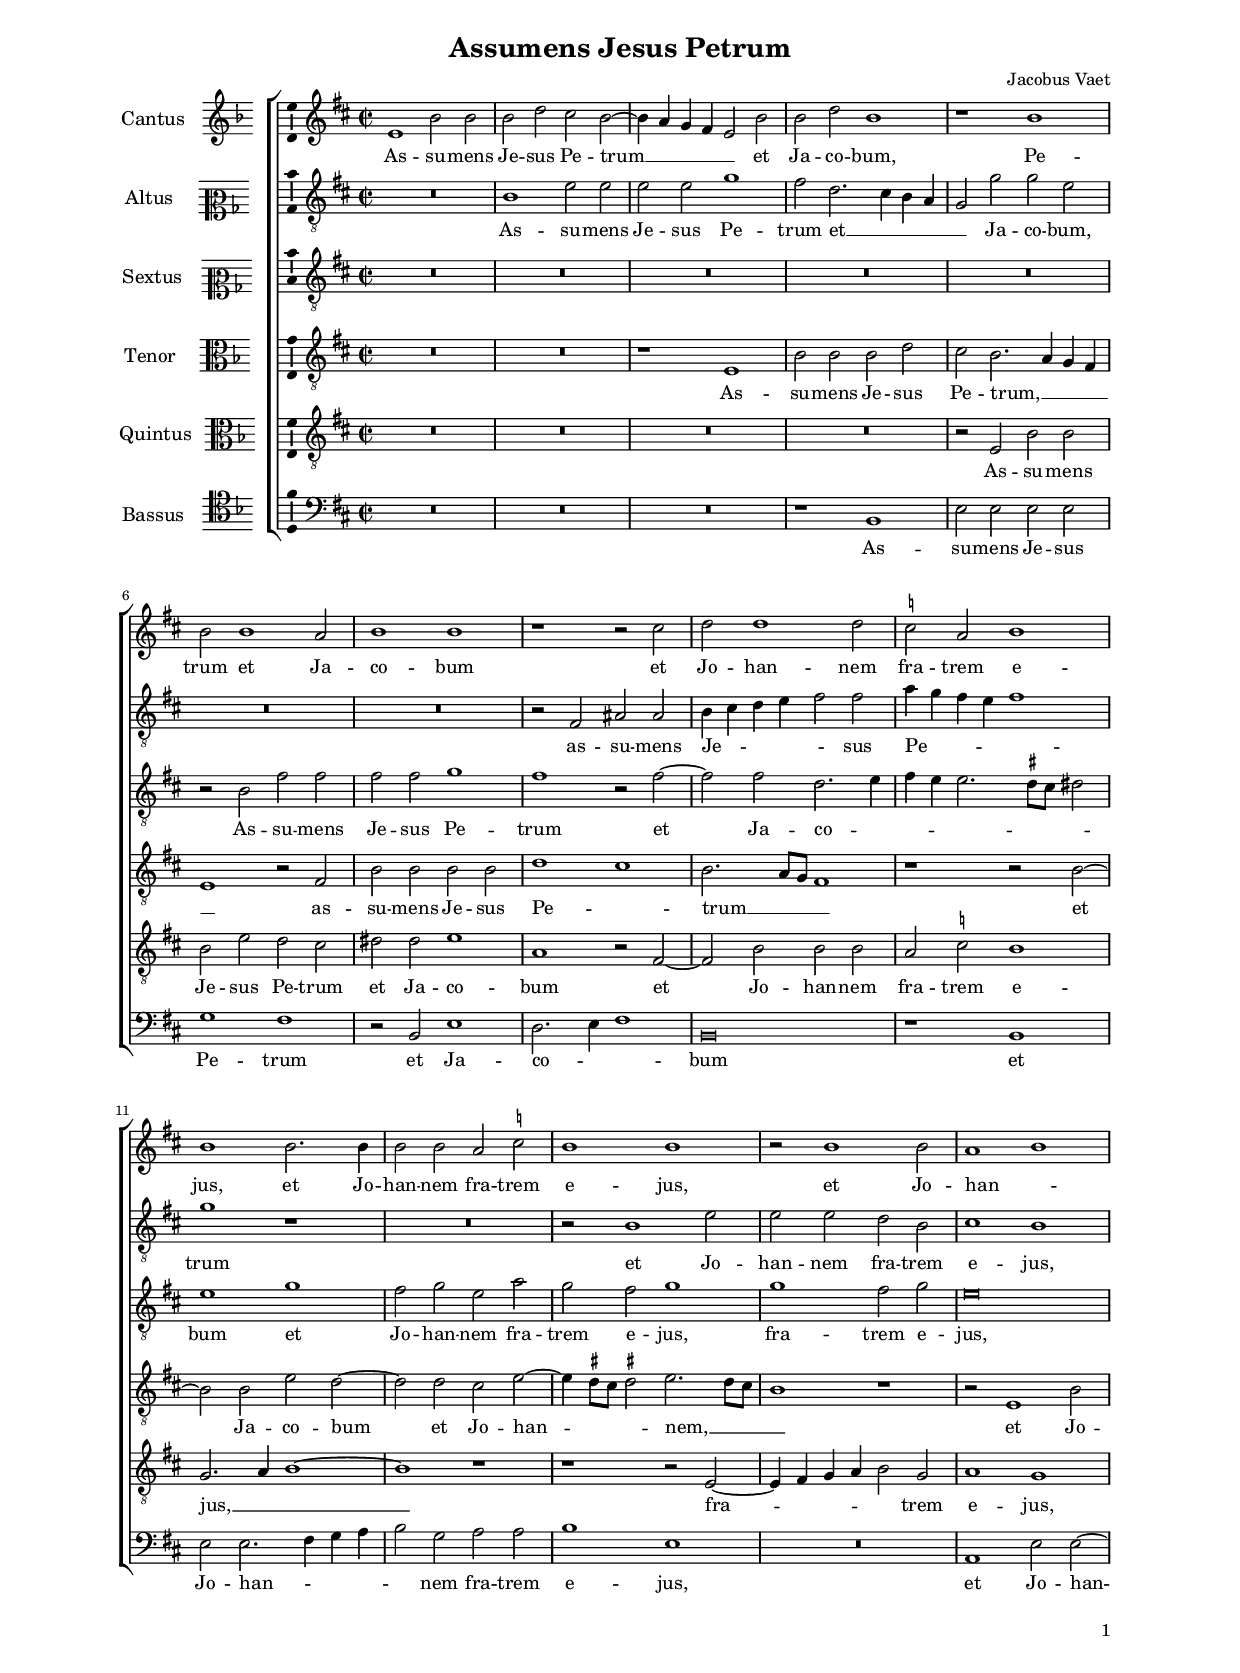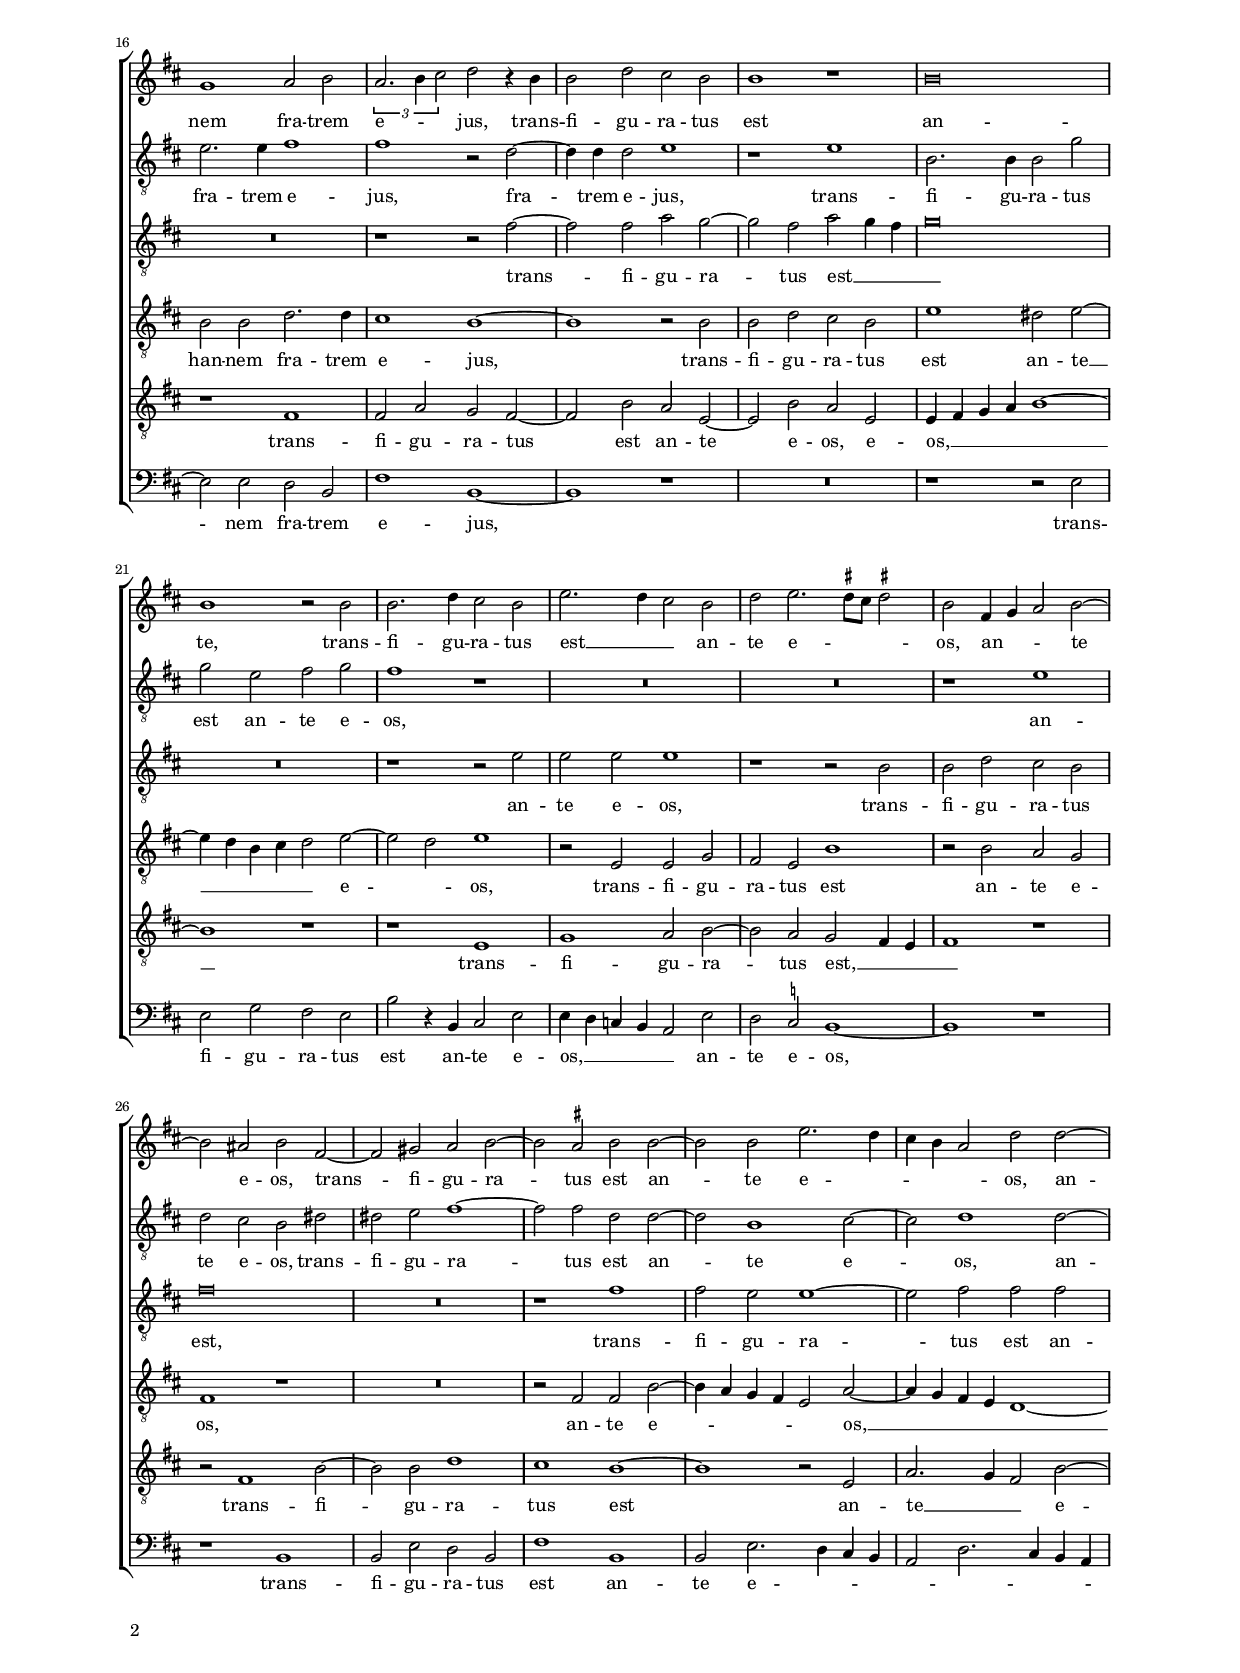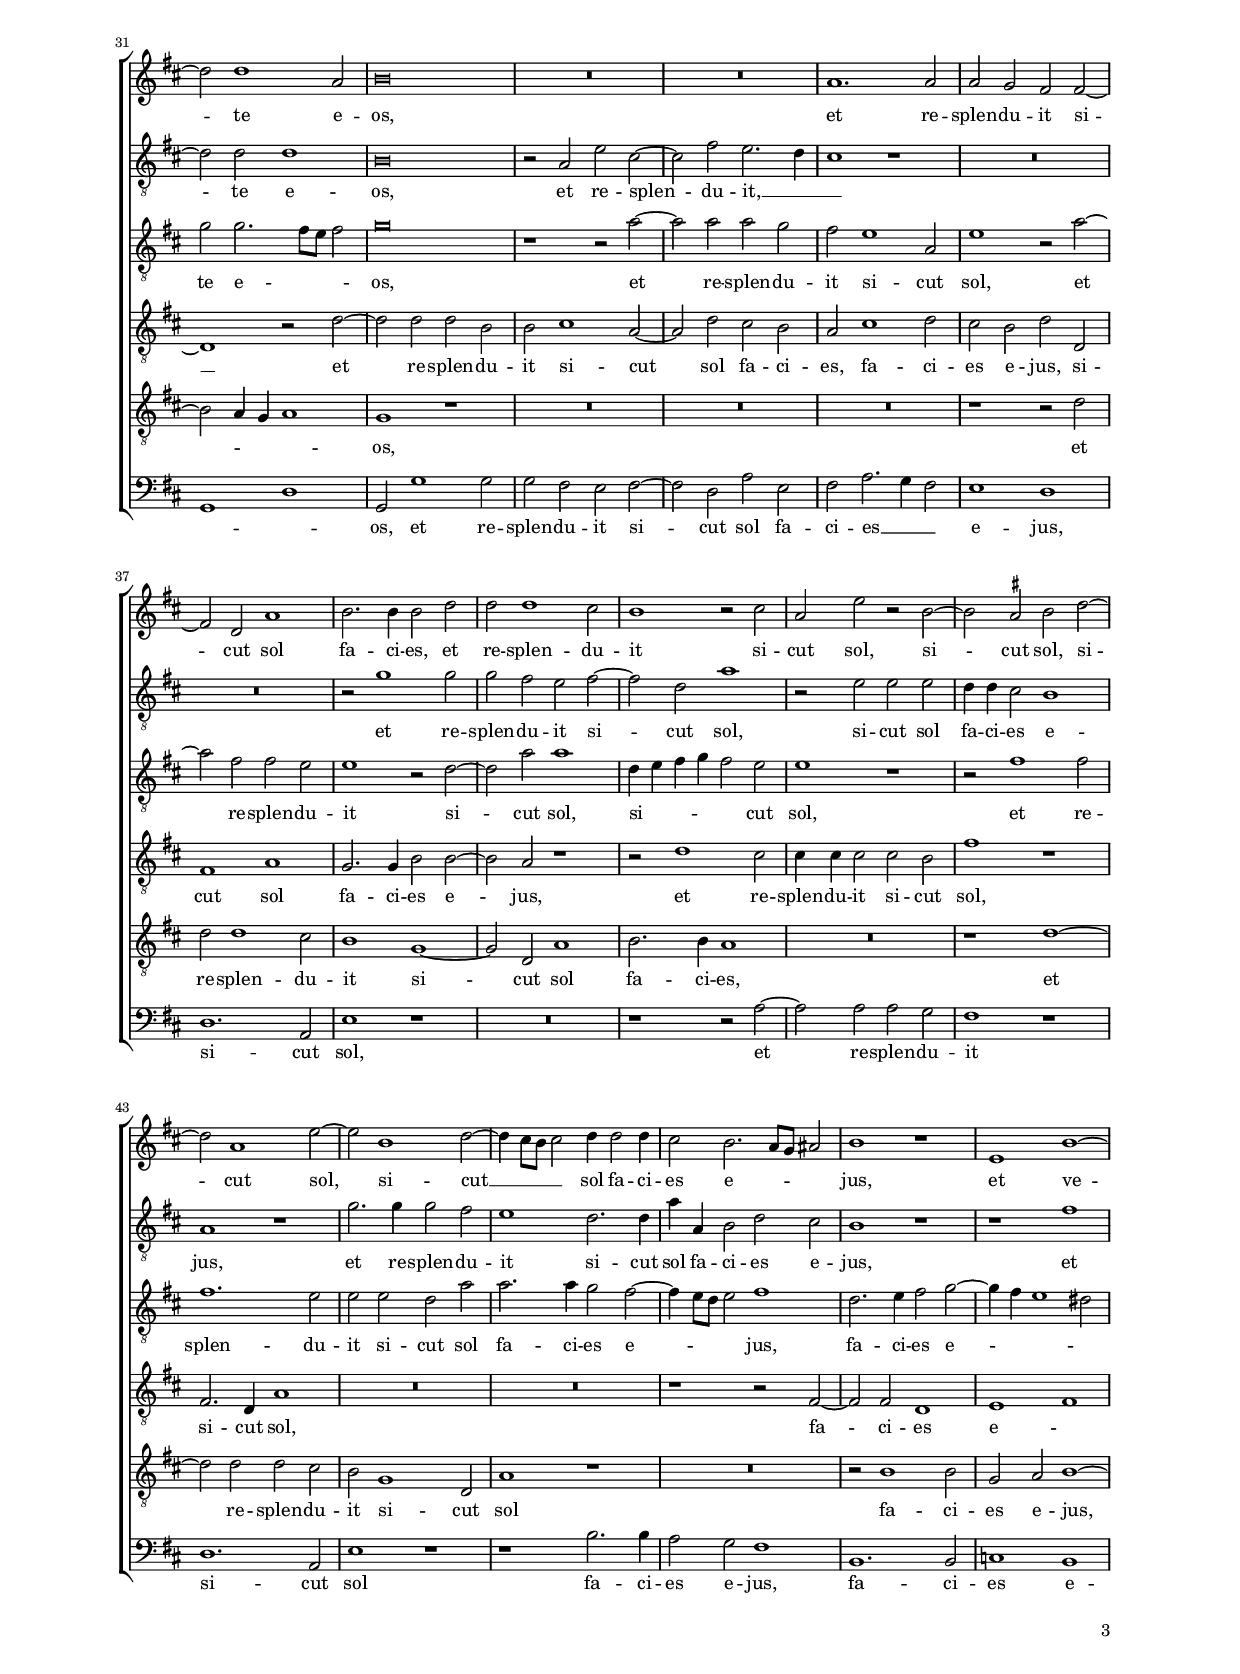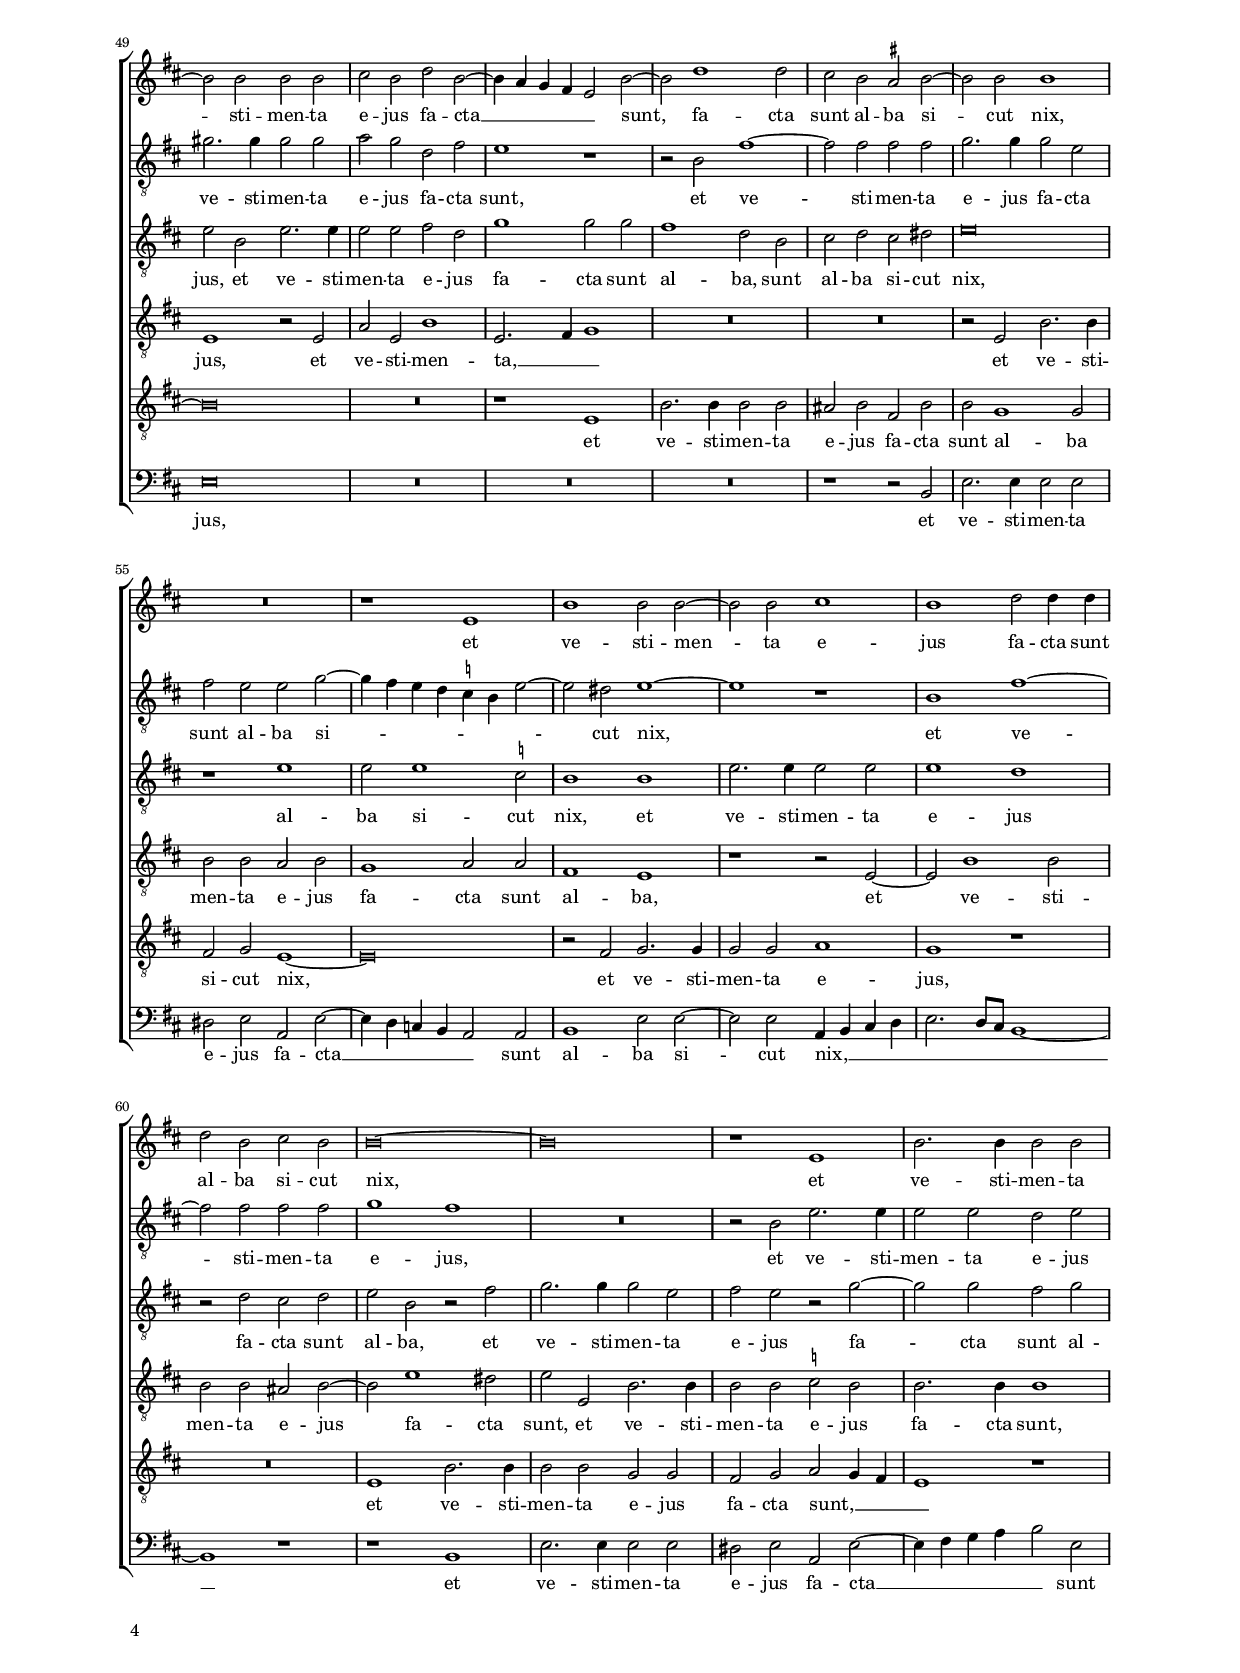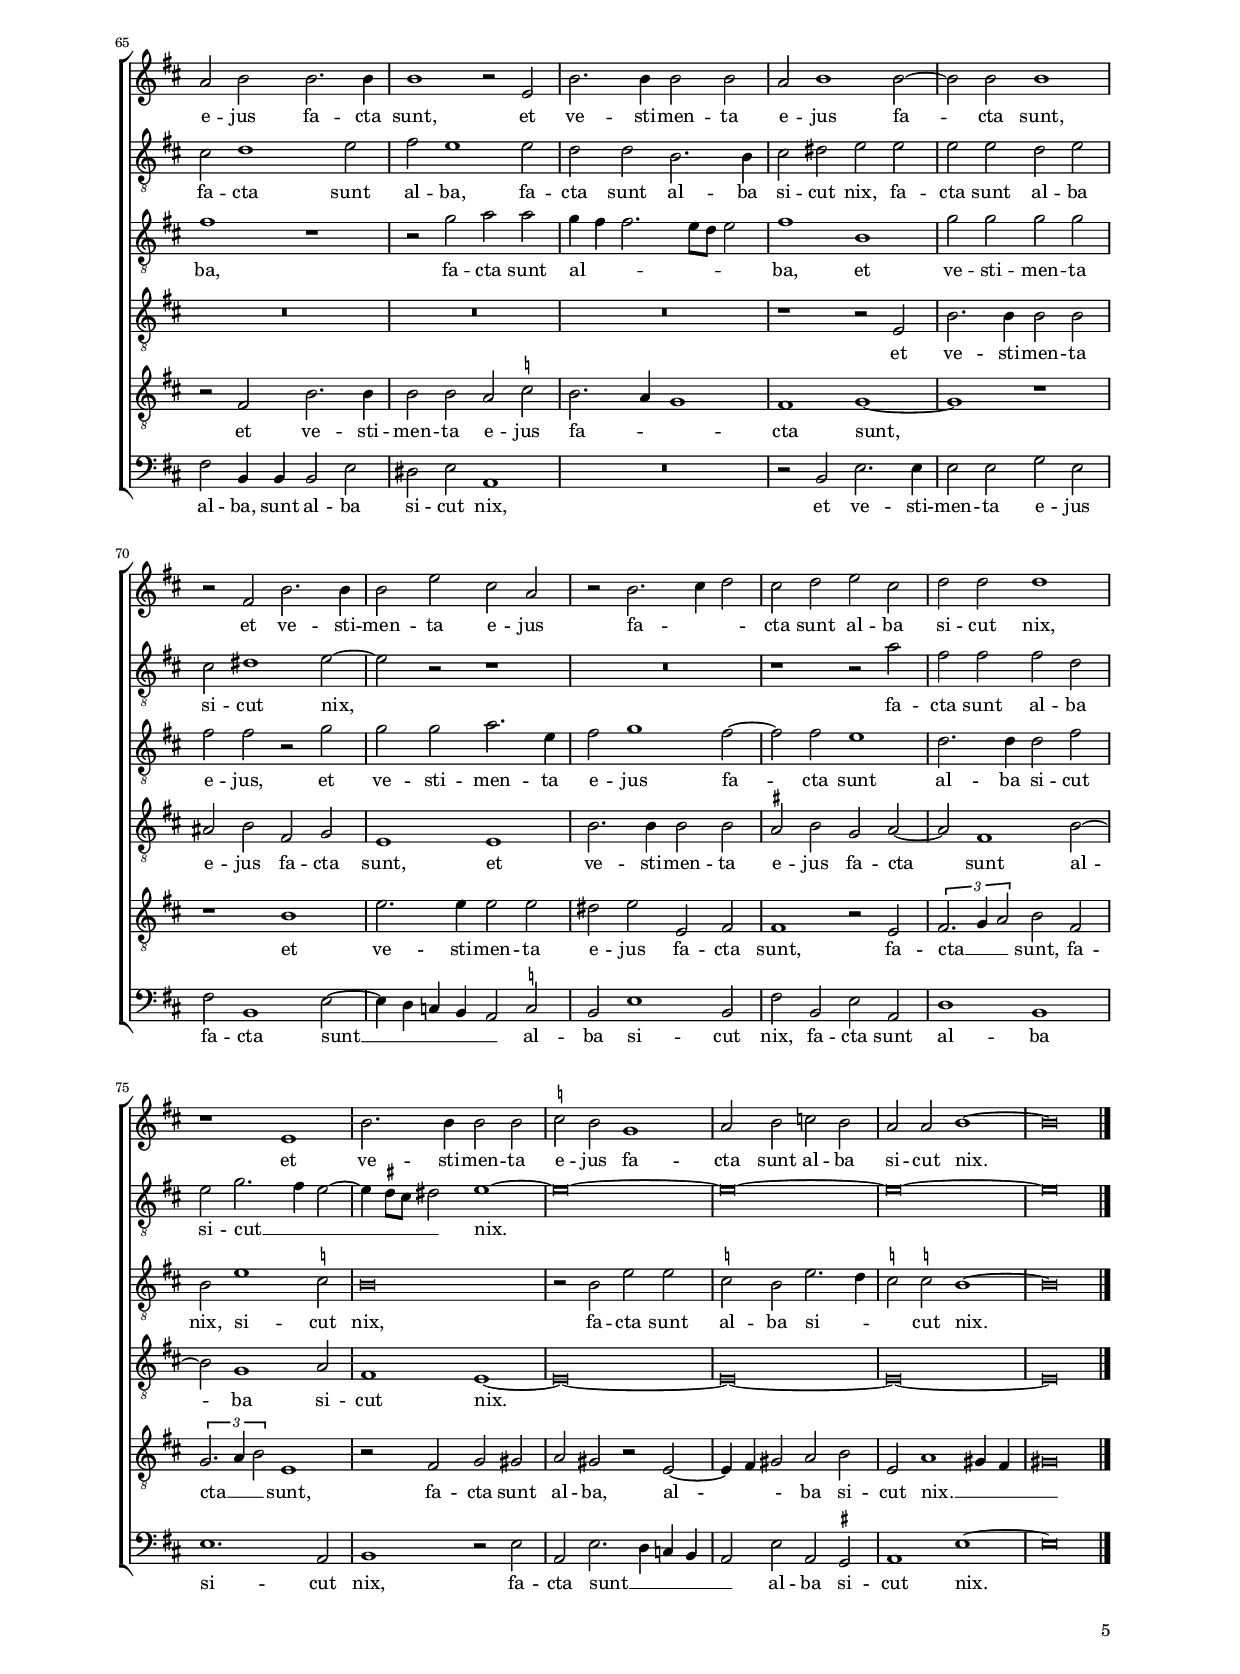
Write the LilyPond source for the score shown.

\header
{
  title="Assumens Jesus Petrum"
  composer="Jacobus Vaet"
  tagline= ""
}

\version "2.24.1"
\language deutsch
#(set-global-staff-size 15)
% #(set-default-paper-size "letter")
#(ly:set-option 'point-and-click #f)


\paper
	{
	top-margin = 1.5 \cm
	bottom-margin = 1 \cm
	left-margin = 2.2 \cm
	right-margin = 2.2 \cm
	ragged-bottom = ##f
	ragged-last-bottom = ##f
	print-page-number = ##f
	system-system-spacing = #'((basic-distance . 16) (minimum-distance . 14) (padding . 5) (strechability . 50))
	oddFooterMarkup=\markup   \fill-line { "" \fromproperty #'page:page-number-string }
	evenFooterMarkup=\markup  \fill-line { \fromproperty #'page:page-number-string "" }
	last-bottom-spacing = #'((basic-distance . 11) (minimum-distance . 7) (padding . 4))
	systems-per-page = 3
%	page-count = 4
%	min-systems-per-page = 3
	}


global = {
	\key f \major
	\time 2/2 \set Score.measureLength = #(ly:make-moment 2/1)
	\set Score.tempoHideNote = ##t
	\tempo 2 = 90
	\skip 1*2*80 \bar "|."
	}

ficta = { \once \set suggestAccidentals = ##t }
	
forget = #(define-music-function (music) (ly:music?) #{
	\accidentalStyle forget
	$music
	\accidentalStyle default
	#})



incipitcantus = \markup { \score {
	{
	\set Staff.instrumentName = \markup { \fontsize #1 "Cantus" }
	\key f \major
	\clef violin
	s4 \bar ""
	}
	\layout  {
	raggedright = ##t
	indent = 1.6 \cm
	line-width = 2.4\cm
	\context { \Staff \remove Time_signature_engraver }
	\override Staff.Clef.Y-extent = #'(0 . 0)
	}} \hspace #1 }
      
      
incipitaltus = \markup { \score {
	{
	\set Staff.instrumentName = \markup { \fontsize #1 "Altus" }
	\key f \major
	\clef mezzosoprano
	s4 \bar ""
	}
	\layout  {
	raggedright = ##t
	indent = 1.6 \cm
	line-width = 2.4\cm
	\context { \Staff \remove Time_signature_engraver }
	\override Staff.Clef.Y-extent = #'(0 . 0)
	}} \hspace #1 }


incipitsextus = \markup { \score {
	{
	\set Staff.instrumentName = \markup { \fontsize #1 "Sextus" }
	\key f \major
	\clef mezzosoprano
	s4 \bar ""
	}
	\layout  {
	raggedright = ##t
	indent = 1.6 \cm
	line-width = 2.4\cm
	\context { \Staff \remove Time_signature_engraver }
	\override Staff.Clef.Y-extent = #'(0 . 0)
	}} \hspace #1 }



incipittenor = \markup { \score {
	{
	\set Staff.instrumentName = \markup { \fontsize #1 "Tenor" }
	\key f \major
	\clef alto
	s4 \bar ""
	}
	\layout  {
	raggedright = ##t
	indent = 1.6 \cm
	line-width = 2.4\cm
	\context { \Staff \remove Time_signature_engraver }
	\override Staff.Clef.Y-extent = #'(0 . 0)
	}} \hspace #1 }
      
      
incipitquintus = \markup { \score {
	{
	\set Staff.instrumentName = \markup { \fontsize #1 "Quintus" }
	\key f \major
	\clef alto
	s4 \bar ""
	}
	\layout  {
	raggedright = ##t
	indent = 1.6 \cm
	line-width = 2.4\cm
	\context { \Staff \remove Time_signature_engraver }
	\override Staff.Clef.Y-extent = #'(0 . 0)
	}} \hspace #1 }
      
      
incipitbassus = \markup { \score {
	{
	\set Staff.instrumentName = \markup { \fontsize #1 "Bassus" }
	\key f \major
	\clef tenor
	s4 \bar ""
	}
	\layout  {
	raggedright = ##t
	indent = 1.6 \cm
	line-width = 2.4\cm
	\context { \Staff \remove Time_signature_engraver }
	\override Staff.Clef.Y-extent = #'(0 . 0)
	}} \hspace #1 }


cantus =  \relative c''
	{
	g1 d'2 d
	d2 f e d~
	d4 c b a g2 d'
	d2 f d1
%5
	r1 d |
	d2 d1 c2
	d1 d
	r1 r2 e
	f2 f1 f2
%10
	\ficta es2 c d1 |
	d1 d2. d4
	d2 d c \ficta es
	d1 d
	r2 d1 d2
%15
	c1 d |
	b1 c2 d
	\tuplet 3/2 { c2. d4 e2 } f2 r4 d
	d2 f e d
	d1 r
%20
	d\breve |
	d1 r2 d
	d2. f4 e2 d
	g2. f4 e2 d
	f2 g2. \ficta fis8 e \ficta fis!2
%25
	d2 a4 b c2 d~ |
	d2 cis d a~
	a2 h c d~
	d2 \ficta cis d d~
	d2 d g2. f4
%30
	e4 d c2 f2 f~ |
	f2 f1 c2
	d\breve
	R\breve
	R\breve
%35
	c1. c2 |
	c2 b a a~ |
	a2 f c'1
	d2. d4 d2 f
	f2 f1 e2
%40
	d1 r2 e |
	c2 g' r d~
	d2 \ficta cis d f~
	f2 c1 g'2~
	g2 d1 f2~
%45
	f4 e8 d e2 f4 f2 f4 |
	e2 d2. c8 b cis2
	d1 r
	g,1 d'~
	d2 d d d
%50
	e2 d f d~ |
	d4 c b a g2 d'~
	d2 f1 f2
	e2 d \ficta cis d~
	d2 d d1
%55
	R\breve |
	r1 g,
	d'1 d2 d~
	d2 d e1
	d1 f2 f4 f
%60
	f2 d e d |
	d\breve~
	d\breve
	r1 g,
	d'2. d4 d2 d
%65
	c2 d d2. d4 |
	d1 r2 g,
	d'2. d4 d2 d
	c2 d1 d2~
	d2 d d1
%70
	r2 a d2. d4 |
	d2 g e c
	r2 d2. e4 f2
	e2 f g e
	f2 f f1
%75
	r1 g, |
	d'2. d4 d2 d
	\ficta es2 d b1
	c2 d es d
	c2 c d1~
%80
	d\breve |
	}


altus = \relative c'
	{
	R\breve
	d1 g2 g
	g2 g b1
	a2 f2. e4 d c
%5
	b2 b' b g |
	R\breve
	R\breve
	r2 a, cis cis
	d4 e f g a2 a
%10
	c4 b a g a1 |
	b1 r
	R\breve
	r2 d,1 g2
	g2 g f d
%15
	e1 d |
	g2. g4 a1
	a1 r2 f~
	f4 f f2 g1
	r1 g
%20
	d2. d4 d2 b' |
	b2 g a b
	a1 r
	R\breve
	R\breve
%25
	r1 g |
	f2 e d fis
	fis2 g a1~
	a2 a f f~
	f2 d1 e2~
%30
	e2 f1 f2~ |
	f2 f f1
	d\breve
	r2 c g' e~
	e2 a g2. f4
%35
	e1 r |
	R\breve
	R\breve
	r2 b'1 b2
	b2 a g a~
%40
	a2 f c'1 |	
	r2 g g g
	f4 f e2 d1
	c1 r
	b'2. b4 b2 a
%45
	g1 f2. f4 |
	c'4 c, d2 f e
	d1 r
	r1 a'
	h2. h4 h2 h
%50
	c2 b f a |
	g1 r
	r2 d a'1~
	a2 a a a
	b2. b4 b2 g
%55
	a2 g g b~ |
	b4 a g f \ficta es d g2~
	g2 fis g1~
	g1 r
	d1 a'~
%60
	a2 a a a |
	b1 a
	R\breve
	r2 d, g2. g4
	g2 g f g
%65
	e2 f1 g2 |
	a2 g1 g2
	f2 f d2. d4
	e2 fis g g
	g2 g f g
%70
	e2 fis1 g2~ |
	g2 r r1
	R\breve
	r1 r2 c
	a2 a a f
%75
	g2 b2. a4 g2~ |
	g4 \ficta fis8 e fis!2 g1~
	g\breve~
	g\breve~
	g\breve~
%80
	g\breve |
	}


sextus =  \relative c'
	{
	R\breve
	R\breve
	R\breve
	R\breve
%5
	R\breve |
	r2 d a' a
	a2 a b1
	a1 r2 a~
	a2 a f2. g4
%10
	a4 g g2. \ficta fis8 e fis!2 |
	g1 b
	a2 b g c
	b2 a b1
	b1 a2 b
%15
	g\breve |
	R\breve
	r1 r2 a~
	a2 a c b~
	b2 a c b4 a
%20
	b\breve |
	R\breve
	r1 r2 g
	g2 g g1
	r1 r2 d
%25
	d2 f e d |
	a'\breve
	R\breve
	r1 a
	a2 g g1~
%30
	g2 a a a |
	b2 b2. a8 g a2
	b\breve
	r1 r2 c~
	c2 c c b
%35
	a2 g1 c,2 |
	g'1 r2 c~
	c2 a a g
	g1 r2 f~
	f2 c' c1
%40
	f,4 g a b a2 g |
	g1 r
	r2 a1 a2
	a1. g2
	g2 g f c'
%45
	c2. c4 b2 a~ |
	a4 g8 f g2 a1
	f2. g4 a2 b~
	b4 a g1 fis2
	g2 d g2. g4
%50
	g2 g a f |
	b1 b2 b
	a1 f2 d
	e2 f e fis
	g\breve
%55
	r1 g |
	g2 g1 \ficta es2
	d1 d
	g2. g4 g2 g
	g1 f
%60
	r2 f e f |
	g2 d r a'
	b2. b4 b2 g
	a2 g r b~
	b2 b a b
%65
	a1 r |
	r2 b c c
	b4 a a2. g8 f g2
	a1 d,
	b'2 b b b
%70
	a2 a r b |
	b2 b c2. g4
	a2 b1 a2~
	a2 a g1
	f2. f4 f2 a
%75
	d,2 g1 \ficta es2 |
	d\breve
	r2 d g g
	\ficta es2 d g2. f4
	\ficta es2 \ficta es! d1~
%80
	d\breve |
	}


tenor =  \relative c'
	{
	R\breve
	R\breve
	r1 g
	d'2 d d f
%5
	e2 d2. c4 b a |
	g1 r2 a
	d2 d d d
	f1 e
	d2. c8 b a1
%10
	r1 r2 d~ |
	d2 d g f~ |
	f2 f e g~
	g4 \ficta fis8 e \ficta fis!2 g2. \forget f8 e
	d1 r
%15
	r2 g,1 d'2 |
	d2 d f2. f4
	e1 d~
	d1 r2 d
	d2 f e d
%20
	g1 fis2 g~ |
	g4 f d e f2 g~
	g2 f g1
	r2 g, g b
	a2 g d'1
%25
	r2 d c b |
	a1 r
	R\breve
	r2 a a d~
	d4 c b a g2 c~
%30
	c4 b a g f1~ |
	f1 r2 f'~
	f2 f f d
	d2 e1 c2~
	c2 f e d
%35
	c2 e1 f2 |
	e2 d f f,
	a1 c
	b2. b4 d2 d~
	d2 c r1
%40
	r2 f1 e2 |
	e4 e e2 e d
	a'1 r
	a,2. f4 c'1
	R\breve
%45
	R\breve |
	r1 r2 a~
	a2 a f1
	g1 a
	g1 r2 g
%50
	c2 g d'1 |
	g,2. a4 b1
	R\breve
	R\breve
	r2 g d'2. d4
%55
	d2 d c d |
	b1 c2 c
	a1 g
	r1 r2 g~
	g2 d'1 d2
%60
	d2 d cis d~ |
	d2 g1 fis2
	g2 g, d'2. d4
	d2 d \ficta es d
	d2. d4 d1
%65
	R\breve |
	R\breve
	R\breve
	r1 r2 g,
	d'2. d4 d2 d
%70
	cis2 d a b |
	g1 g
	d'2. d4 d2 d
	\ficta cis2 d b \forget c~
	c2 a1 d2~
%75
	d2 b1 c2 |
	a1 g~
	g\breve~
	g\breve~
	g\breve~
%80
	g\breve |
	}


quintus  =  \relative c'
	{
	R\breve
	R\breve
	R\breve
	R\breve
%5
	r2 g d' d |
	d2 g f e
	fis2 fis g1
	c,1 r2 a~
	a2 d d d
%10
	c2 \ficta es d1 |
	b2. c4 d1~
	d1 r
	r1 r2 g,~
	g4 a b c d2 b
%15
	c1 b |
	r1 a
	a2 c b a~
	a2 d c g~
	g2 d' c g
%20
	g4 a b c d1~ |
	d1 r
	r1 g,
	b1 c2 d~
	d2 c b a4 g
%25
	a1 r |
	r2 a1 d2~
	d2 d f1
	e1 d~
	d1 r2 g,
%30
	c2. b4 a2 d~ |
	d2 c4 b c1
	b1 r
	R\breve
	R\breve
%35
	R\breve |
	r1 r2 f'
	f2 f1 e2
	d1 b~
	b2 f c'1
%40
	d2. d4 c1 |
	R\breve
	r1 f~
	f2 f f e
	d2 b1 f2
%45
	c'1 r |
	R\breve
	r2 d1 d2
	b c d1~
	d\breve
%50
	R\breve |
	r1 g,
	d'2. d4 d2 d
	cis2 d a d
	d2 b1 b2
%55
	a2 b g1~ |
	g\breve
	r2 a b2. b4
	b2 b c1
	b1 r
%60
	R\breve |
	g1 d'2. d4
	d2 d b b
	a2 b c b4 a
	g1 r
%65
	r2 a d2. d4 |
	d2 d c \ficta es
	d2. c4 b1
	a1 b~
	b1 r
%70
	r1 d |
	g2. g4 g2 g
	fis2 g g, a
	a1 r2 g
	\tuplet 3/2 { a2. b4 c2 } d2 a
%75
	\tuplet 3/2 { b2. c4 d2 } g,1 |
	r2 a b h
	c2 h r g~
	g4 a h2 c d
	g,2 c1 h4 a
%80
	h\breve |
	}


bassus  =  \relative c
	{
	R\breve
	R\breve
	R\breve
	r1 d
%5
	g2 g g g |
	b1 a
	r2 d, g1
	f2. g4 a1
	d,\breve
%10
	r1 d |
	g2 g2. a4 b c
	d2 b c c
	d1 g,
	R\breve
%15
	c,1 g'2 g~ |
	g2 g f d
	a'1 d,~
	d1 r
	R\breve
%20
	r1 r2 g |
	g2 b a g
	d'2 r4 d, e2 g
	g4 f es d c2 g'
	f2 \ficta es d1~
%25
	d1 r |
	r1 d
	d2 g f d
	a'1 d,
	d2 g2. f4 e d
%30
	c2 f2. e4 d c |
	b1 f'
	b,2 b'1 b2
	b2 a g a~
	a2 f c' g
%35
	a2 c2. b4 a2 |
	g1 f
	f1. c2
	g'1 r
	R\breve
%40
	r1 r2 c~ |
	c2 c c b
	a1 r
	f1. c2
	g'1 r
%45
	r1 d'2. d4 |
	c2 b a1
	d,1. d2
	es1 d
	g\breve
%50
	R\breve |
	R\breve
	R\breve
	r1 r2 d
	g2. g4 g2 g
%55
	fis2 g c, g'2~ |
	g4 f es d c2 c
	d1 g2 g~
	g2 g c,4 d e f
	g2. f8 e d1~
%60
	d1 r |
	r1 d
	g2. g4 g2 g
	fis2 g c, g'~
	g4 a b c d2 g,
%65
	a2 d,4 d d2 g |
	fis2 g c,1
	R\breve
	r2 d g2. g4
	g2 g b g
%70
	a2 d,1 g2~ |
	g4 f es d c2 \ficta es!
	d2 g1 d2
	a'2 d, g c,
	f1 d
%75
	g1. c,2 |
	d1 r2 g
	c,2 g'2. f4 es d
	c2 g' c, \ficta h
	c1 g'~
%80
	g\breve |
	}


lyricscantus = \lyricmode {
	As -- su -- mens Je -- sus Pe -- trum __ _ _ _ _ et Ja -- co -- bum,
	Pe -- trum et Ja -- co -- bum
	et Jo -- han -- nem fra -- trem e -- jus,
	et Jo -- han -- nem fra -- trem e -- jus,
	et Jo -- han -- _ nem fra -- trem e -- _ _ jus,
	trans -- fi -- gu -- ra -- tus est an -- te,
	trans -- fi -- gu -- ra -- tus est __ _ _ an -- te e -- _ _ _ os,
	an -- _ _ te e -- os,
	trans -- fi -- gu -- ra -- tus est an -- te e -- _ _ _ _ os,
	an -- te e -- os,
	et re -- splen -- du -- it si -- cut sol fa -- ci -- es,
	et re -- splen -- du -- it si -- cut sol,
	si -- cut sol,
	si -- cut sol,
	si -- cut __ _ _ _ sol fa -- ci -- es e -- _ _ _ jus,
	et ve -- sti -- men -- ta e -- jus fa -- cta __ _ _ _ _ sunt,
	fa -- cta sunt
	al -- ba si -- cut nix,
	et ve -- sti -- men -- ta e -- jus fa -- cta sunt
	al -- ba si -- cut nix,
	et ve -- sti -- men -- ta e -- jus fa -- cta sunt,
	et ve -- sti -- men -- ta e -- jus fa -- cta sunt,
	et ve -- sti -- men -- ta e -- jus fa -- _ _ cta sunt
	al -- ba si -- cut nix,
	et ve -- sti -- men -- ta e -- jus fa -- cta sunt
	al -- ba si -- cut nix.
	}


lyricsaltus = \lyricmode {
	As -- su -- mens Je -- sus Pe -- trum et __ _ _ _ _ Ja -- co -- bum,
	as -- su -- mens Je -- _ _ _ _ sus Pe -- _ _ _ _ trum
	et Jo -- han -- nem fra -- trem e -- jus,
	fra -- trem e -- jus,
	fra -- trem e -- jus,
	trans -- fi -- gu -- ra -- tus est an -- te e -- os,
	an -- te e -- os,
	trans -- fi -- gu -- ra -- tus est an -- te e -- os,
	an -- te e -- os,
	et re -- splen -- du -- it, __ _ _
	et re -- splen -- du -- it si -- cut sol,
	si -- cut sol fa -- ci -- es e -- jus,
	et re -- splen -- du -- it si -- cut sol fa -- ci -- es e -- jus,
	et ve -- sti -- men -- ta e -- jus fa -- cta sunt,
	et ve -- sti -- men -- ta e -- jus fa -- cta sunt
	al -- ba si -- _ _ _ _ _ _ cut nix,
	et ve -- sti -- men -- ta e -- jus,
	et ve -- sti -- men -- ta e -- jus fa -- cta sunt al -- ba,
	fa -- cta sunt al -- ba si -- cut nix,
	fa -- cta sunt al -- ba si -- cut nix,
	fa -- cta sunt al -- ba si -- cut __ _ _ _ _ _ nix.
	}


lyricssextus = \lyricmode {
	As -- su -- mens Je -- sus Pe -- trum et Ja -- co -- _ _ _ _ _ _ _ bum
	et Jo -- han -- nem fra -- trem e -- jus,
	fra -- trem e -- jus,
	trans -- fi -- gu -- ra -- tus est __ _ _ _ an -- te e -- os,
	trans -- fi -- gu -- ra -- tus est,
	trans -- fi -- gu -- ra -- tus est an -- te e -- _ _ _ os,
	et re -- splen -- du -- it si -- cut sol,
	et re -- splen -- du -- it si -- cut sol,
	si -- _ _ _ _ cut sol,
	et re -- splen -- du -- it si -- cut sol fa -- ci -- es e -- _ _ _ jus,
	fa -- ci -- es e -- _ _ _ jus,
	et ve -- sti -- men -- ta e -- jus fa -- cta sunt al -- ba,
	sunt al -- ba si -- cut nix,
	al -- ba si -- cut nix,
	et ve -- sti -- men -- ta e -- jus fa -- cta sunt al -- ba,
	et ve -- sti -- men -- ta e -- jus fa -- cta sunt al -- ba,
	fa -- cta sunt al -- _ _ _ _ _ ba,
	et ve -- sti -- men -- ta e -- jus,
	et ve -- sti -- men -- ta e -- jus fa -- cta sunt al -- ba si -- cut nix,
	si -- cut nix,
	fa -- cta sunt al -- ba si -- _ _ cut nix.
	}
	

lyricstenor = \lyricmode {
	As -- su -- mens Je -- sus Pe -- trum, __ _ _ _ _
	as -- su -- mens Je -- sus Pe -- _ trum __ _ _ _ et Ja -- co -- bum
	et Jo -- han -- _ _ _ nem, __ _ _ _
	et Jo -- han -- nem fra -- trem e -- jus,
	trans -- fi -- gu -- ra -- tus est an -- te __ _ _ _ _ e -- _ os,
	trans -- fi -- gu -- ra -- tus est an -- te e -- os,
	an -- te e -- _ _ _ _ os, __ _ _ _ _
	et re -- splen -- du -- it si -- cut sol fa -- ci -- es,
	fa -- ci -- es e -- jus,
	si -- cut sol fa -- ci -- es e -- jus,
	et re -- splen -- du -- it si -- cut sol,
	si -- cut sol,
	fa -- ci -- es e -- _ jus,
	et ve -- sti -- men -- ta, __ _ _
	et ve -- sti -- men -- ta e -- jus fa -- cta sunt al -- ba,
	et ve -- sti -- men -- ta e -- jus fa -- cta sunt,
	et ve -- sti -- men -- ta e -- jus fa -- cta sunt,
	et ve -- sti -- men -- ta e -- jus fa -- cta sunt,
	et ve -- sti -- men -- ta e -- jus fa -- cta sunt
	al -- ba si -- cut nix.
	}


lyricsquintus = \lyricmode {
	As -- su -- mens Je -- sus Pe -- trum et Ja -- co -- bum
	et Jo -- han -- nem fra -- trem e -- jus, __ _ _
	fra -- _ _ _ _ trem e -- jus,
	trans -- fi -- gu -- ra -- tus est an -- te e -- os,
	e -- os, __ _ _ _ _
	trans -- fi -- gu -- ra -- tus est, __ _ _ _
	trans -- fi -- gu -- ra -- tus est an -- te __ _ _ e -- _ _ _ os,
	et re -- splen -- du -- it si -- cut sol fa -- ci -- es,
	et re -- splen -- du -- it si -- cut sol fa -- ci -- es e -- jus,
	et ve -- sti -- men -- ta e -- jus fa -- cta sunt al -- ba si -- cut nix,
	et ve -- sti -- men -- ta e -- jus,
	et ve -- sti -- men -- ta e -- jus fa -- cta sunt, __ _ _ _
	et ve -- sti -- men -- ta e -- jus fa -- _ _ cta sunt,
	et ve -- sti -- men -- ta e -- jus fa -- cta sunt,
	fa -- cta __ _ _ sunt,
	fa -- cta __ _ _ sunt,
	fa -- cta sunt al -- ba,
	al -- _ _ ba si -- cut nix. __ _ _ _
	}


lyricsbassus = \lyricmode {
	As -- su -- mens Je -- sus Pe -- trum et Ja -- co -- _ _ bum
	et Jo -- han -- _ _ _ _ nem fra -- trem e -- jus,
	et Jo -- han -- nem fra -- trem e -- jus,
	trans -- fi -- gu -- ra -- tus est an -- te e -- os, __ _ _ _ _ 
	an -- te e -- os,
	trans -- fi -- gu -- ra -- tus est an -- te e -- _ _ _ _ _ _ _ _ _ _ os,
	et re -- splen -- du -- it si -- cut sol fa -- ci -- es __ _ _ e -- jus,
	si -- cut sol,
	et re -- splen -- du -- it si -- cut sol fa -- ci -- es e -- jus,
	fa -- ci -- es e -- jus,
	et ve -- sti -- men -- ta e -- jus fa -- cta __ _ _ _ _ sunt 
	al -- ba si -- cut nix, __ _ _ _ _ _ _ _
	et ve -- sti -- men -- ta e -- jus fa -- cta __ _ _ _ _ sunt al -- ba,
	sunt al -- ba si -- cut nix,
	et ve -- sti -- men -- ta e -- jus fa -- cta sunt __ _ _ _ _
	al -- ba si -- cut nix,
	fa -- cta sunt al -- ba si -- cut nix,
	fa -- cta sunt __ _ _ _ _ 
	al -- ba si -- cut nix.
	}


\score
{  
	\transpose f d {
	\new ChoirStaff \with { \override StaffGrouper.staff-staff-spacing.basic-distance = #12 }
	<<

	\new Staff << \global
	\new Voice="v1" {
		\set Staff.instrumentName=\incipitcantus
		\set Staff.midiInstrument = "reed organ"
		\clef violin
		\cantus }
	\new Lyrics \lyricsto "v1" {\lyricscantus }
	>>


	\new Staff << \global
	\new Voice="v2" {
		\set Staff.instrumentName=\incipitaltus
		\set Staff.midiInstrument = "reed organ"
		\clef "G_8" % violin 
		\altus}
	\new Lyrics \lyricsto "v2" {\lyricsaltus }
	>>


	\new Staff << \global
	\new Voice="v6" {
		\set Staff.instrumentName=\incipitsextus
		\set Staff.midiInstrument = "reed organ"
		\clef "G_8" % violin 
		\sextus}
	\new Lyrics \lyricsto "v6" {\lyricssextus }
	>>


	\new Staff << \global
	\new Voice="v3" {
		\set Staff.instrumentName=\incipittenor
		\set Staff.midiInstrument = "reed organ"
		\clef "G_8"
		\tenor }
	\new Lyrics \lyricsto "v3" {\lyricstenor }
	>>


	\new Staff << \global
	\new Voice="v5" {
		\set Staff.instrumentName=\incipitquintus
		\set Staff.midiInstrument = "reed organ"
		\clef "G_8"
		\quintus}
	\new Lyrics \lyricsto "v5" {\lyricsquintus }
	>>


	\new Staff << \global
	\new Voice="v4" {
		\set Staff.instrumentName=\incipitbassus
		\set Staff.midiInstrument = "reed organ"
		\clef bass 
		\bassus }
	\new Lyrics \lyricsto "v4" {\lyricsbassus}
	>>

	>>
	} % transpose

	\layout
	{
	indent = 2.5 \cm
%	\context { \Lyrics \override VerticalAxisGroup.nonstaff-relatedstaff-spacing.padding = #2 }
%	\context { \Lyrics \override LyricText.font-size = #1 }
	\context { \Staff \override TimeSignature.break-visibility = #end-of-line-invisible }
	\context { \Staff \consists Ambitus_engraver }
	\context { \Score \override BarNumber.padding = #2 }
	\context { \Voice \override NoteHead.style = #'baroque }
	}

\midi
	{
	}

}


% EOF
